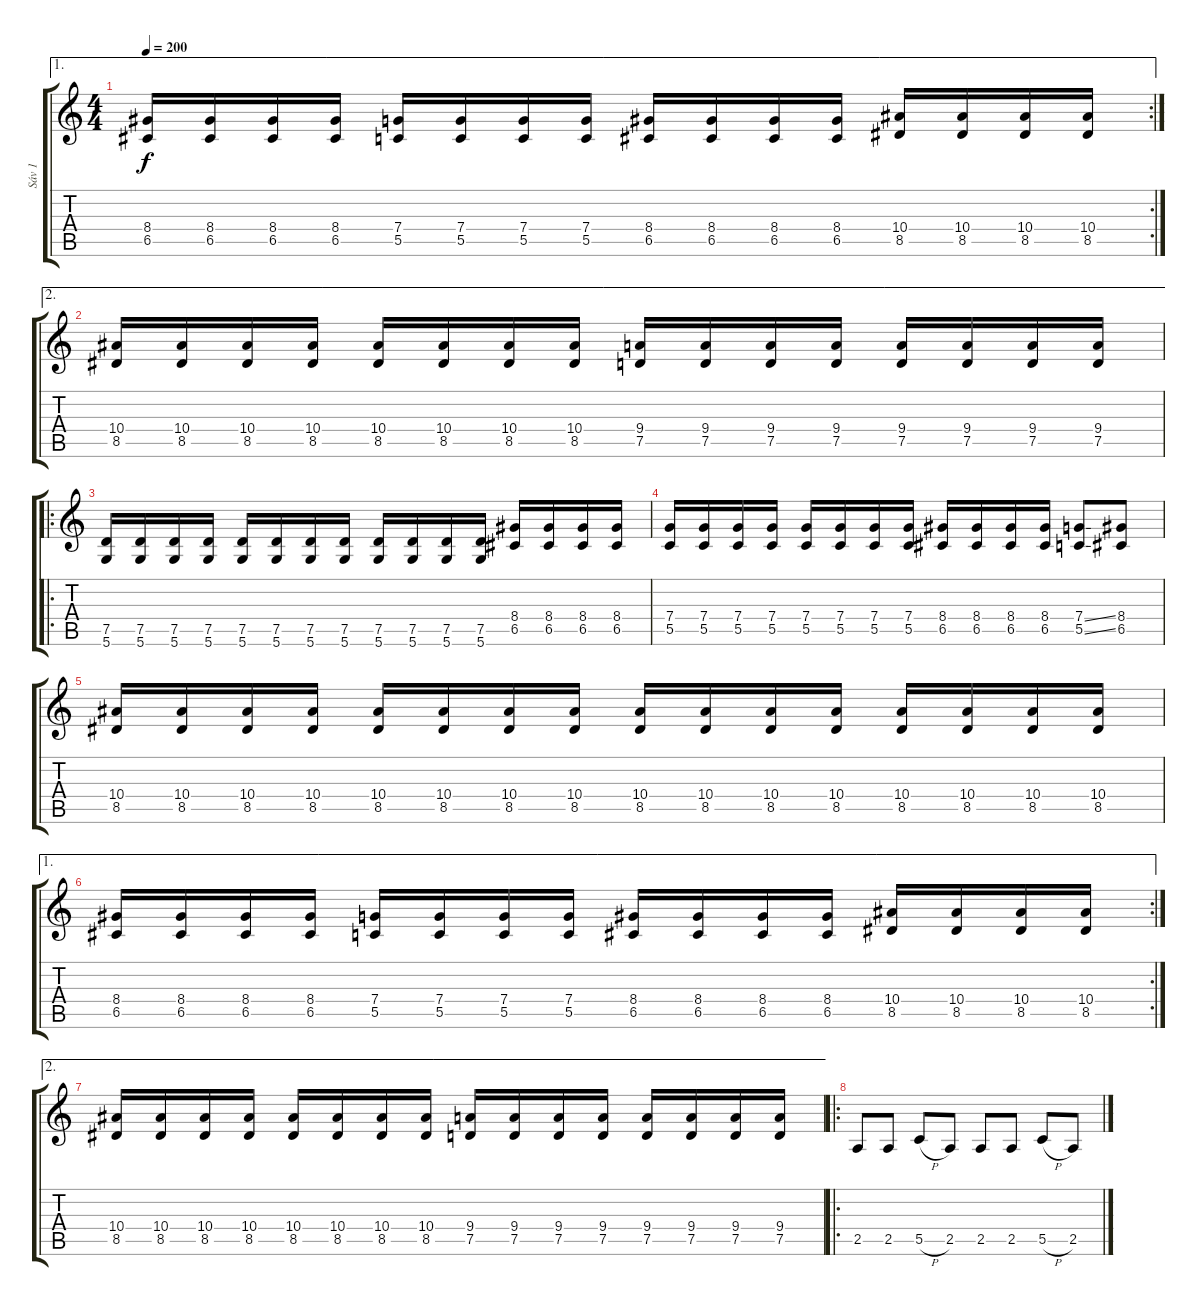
\track ("Sáv 1" "Sáv 1") {instrument electricguitarclean}
\staff {score tabs}
\tuning (D4 A3 F3 C3 G2 D2) {hide}
\ae 1
\rc 2
\ts (4 4)
\tempo 200
\clef g2
\ks c
(8.4 6.5).16{dy f} (8.4 6.5).16 (8.4 6.5).16 (8.4 6.5).16 (7.4 5.5).16 (7.4 5.5).16 (7.4 5.5).16 (7.4 5.5).16 (8.4 6.5).16 (8.4 6.5).16 (8.4 6.5).16 (8.4 6.5).16 (10.4 8.5).16 (10.4 8.5).16 (10.4 8.5).16 (10.4 8.5).16 |
\ae 2
(10.4 8.5).16 (10.4 8.5).16 (10.4 8.5).16 (10.4 8.5).16 (10.4 8.5).16 (10.4 8.5).16 (10.4 8.5).16 (10.4 8.5).16 (9.4 7.5).16 (9.4 7.5).16 (9.4 7.5).16 (9.4 7.5).16 (9.4 7.5).16 (9.4 7.5).16 (9.4 7.5).16 (9.4 7.5).16 |
\ro
(7.5 5.6).16 (7.5 5.6).16 (7.5 5.6).16 (7.5 5.6).16 (7.5 5.6).16 (7.5 5.6).16 (7.5 5.6).16 (7.5 5.6).16 (7.5 5.6).16 (7.5 5.6).16 (7.5 5.6).16 (7.5 5.6).16 (8.4 6.5).16 (8.4 6.5).16 (8.4 6.5).16 (8.4 6.5).16 |
(7.4 5.5).16 (7.4 5.5).16 (7.4 5.5).16 (7.4 5.5).16 (7.4 5.5).16 (7.4 5.5).16 (7.4 5.5).16 (7.4 5.5).16 (8.4 6.5).16 (8.4 6.5).16 (8.4 6.5).16 (8.4 6.5).16 (7.4{ss} 5.5{ss}).8 (8.4 6.5).8 |
(10.4 8.5).16 (10.4 8.5).16 (10.4 8.5).16 (10.4 8.5).16 (10.4 8.5).16 (10.4 8.5).16 (10.4 8.5).16 (10.4 8.5).16 (10.4 8.5).16 (10.4 8.5).16 (10.4 8.5).16 (10.4 8.5).16 (10.4 8.5).16 (10.4 8.5).16 (10.4 8.5).16 (10.4 8.5).16 |
\ae 1
\rc 2
(8.4 6.5).16 (8.4 6.5).16 (8.4 6.5).16 (8.4 6.5).16 (7.4 5.5).16 (7.4 5.5).16 (7.4 5.5).16 (7.4 5.5).16 (8.4 6.5).16 (8.4 6.5).16 (8.4 6.5).16 (8.4 6.5).16 (10.4 8.5).16 (10.4 8.5).16 (10.4 8.5).16 (10.4 8.5).16 |
\ae 2
(10.4 8.5).16 (10.4 8.5).16 (10.4 8.5).16 (10.4 8.5).16 (10.4 8.5).16 (10.4 8.5).16 (10.4 8.5).16 (10.4 8.5).16 (9.4 7.5).16 (9.4 7.5).16 (9.4 7.5).16 (9.4 7.5).16 (9.4 7.5).16 (9.4 7.5).16 (9.4 7.5).16 (9.4 7.5).16 |
\ro
2.5.8 2.5.8 5.5{h}.8 2.5.8 2.5.8 2.5.8 5.5{h}.8 2.5.8
